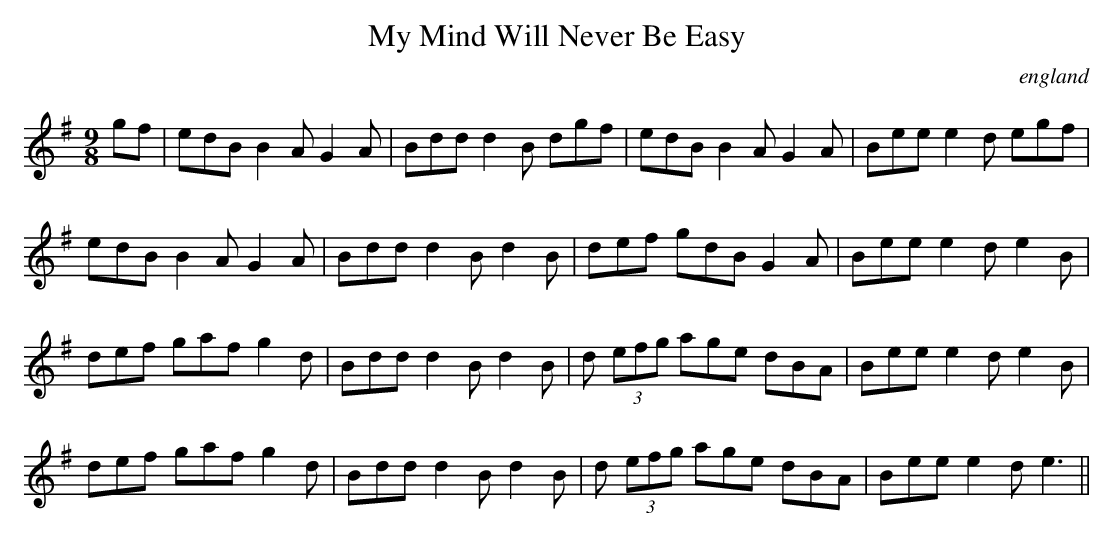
X:1
T:My Mind Will Never Be Easy
O:england
M:9/8
L:1/8
K:G
gf | edB B2A G2A | Bdd d2B dgf | edB B2A G2A | Bee e2d egf |
edB B2A G2A | Bdd d2B d2B | def gdB G2A | Bee e2d e2B |
def gaf g2d | Bdd d2B d2B | d (3efg age dBA | Bee e2d e2B |
def gaf g2d | Bdd d2B d2B | d (3efg age dBA | Bee e2d e3 ||
